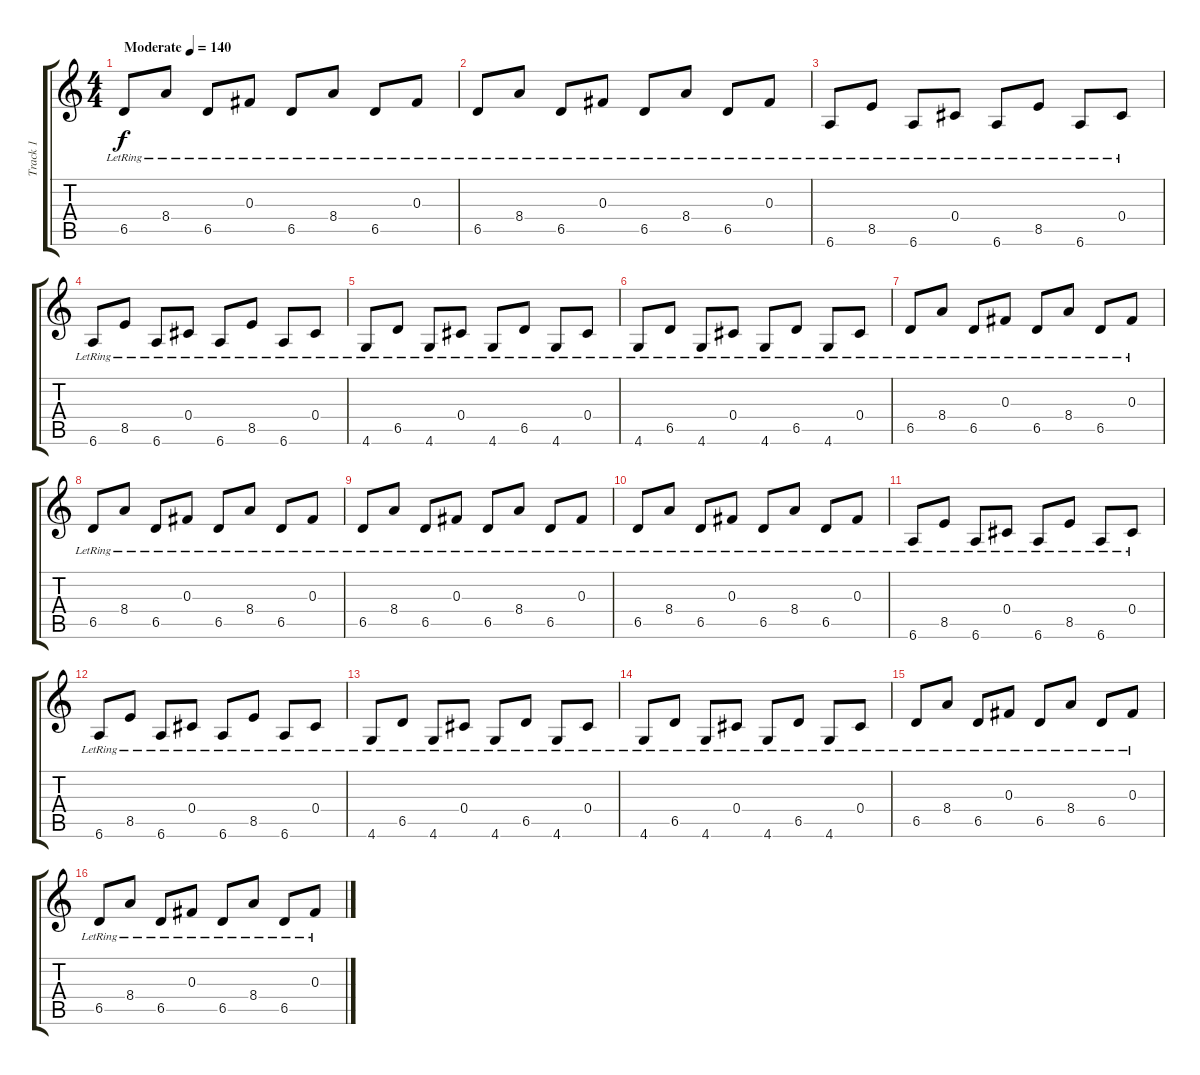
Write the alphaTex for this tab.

\track ("Track 1" "Track 1") {instrument acousticguitarsteel}
\staff {score tabs}
\tuning (Eb4 Bb3 Gb3 Db3 Ab2 Eb2) {hide}
\ts (4 4)
\tempo (140 "Moderate")
\clef g2
\ks c
6.5{lr}.8{dy f instrument acousticguitarsteel} 8.4{lr}.8 6.5{lr}.8 0.3{lr}.8 6.5{lr}.8 8.4{lr}.8 6.5{lr}.8 0.3{lr}.8 |
6.5{lr}.8 8.4{lr}.8 6.5{lr}.8 0.3{lr}.8 6.5{lr}.8 8.4{lr}.8 6.5{lr}.8 0.3{lr}.8 |
6.6{lr}.8 8.5{lr}.8 6.6{lr}.8 0.4{lr}.8 6.6{lr}.8 8.5{lr}.8 6.6{lr}.8 0.4{lr}.8 |
6.6{lr}.8 8.5{lr}.8 6.6{lr}.8 0.4{lr}.8 6.6{lr}.8 8.5{lr}.8 6.6{lr}.8 0.4{lr}.8 |
4.6{lr}.8 6.5{lr}.8 4.6{lr}.8 0.4{lr}.8 4.6{lr}.8 6.5{lr}.8 4.6{lr}.8 0.4{lr}.8 |
4.6{lr}.8 6.5{lr}.8 4.6{lr}.8 0.4{lr}.8 4.6{lr}.8 6.5{lr}.8 4.6{lr}.8 0.4{lr}.8 |
6.5{lr}.8 8.4{lr}.8 6.5{lr}.8 0.3{lr}.8 6.5{lr}.8 8.4{lr}.8 6.5{lr}.8 0.3{lr}.8 |
6.5{lr}.8 8.4{lr}.8 6.5{lr}.8 0.3{lr}.8 6.5{lr}.8 8.4{lr}.8 6.5{lr}.8 0.3{lr}.8 |
6.5{lr}.8 8.4{lr}.8 6.5{lr}.8 0.3{lr}.8 6.5{lr}.8 8.4{lr}.8 6.5{lr}.8 0.3{lr}.8 |
6.5{lr}.8 8.4{lr}.8 6.5{lr}.8 0.3{lr}.8 6.5{lr}.8 8.4{lr}.8 6.5{lr}.8 0.3{lr}.8 |
6.6{lr}.8 8.5{lr}.8 6.6{lr}.8 0.4{lr}.8 6.6{lr}.8 8.5{lr}.8 6.6{lr}.8 0.4{lr}.8 |
6.6{lr}.8 8.5{lr}.8 6.6{lr}.8 0.4{lr}.8 6.6{lr}.8 8.5{lr}.8 6.6{lr}.8 0.4{lr}.8 |
4.6{lr}.8 6.5{lr}.8 4.6{lr}.8 0.4{lr}.8 4.6{lr}.8 6.5{lr}.8 4.6{lr}.8 0.4{lr}.8 |
4.6{lr}.8 6.5{lr}.8 4.6{lr}.8 0.4{lr}.8 4.6{lr}.8 6.5{lr}.8 4.6{lr}.8 0.4{lr}.8 |
6.5{lr}.8 8.4{lr}.8 6.5{lr}.8 0.3{lr}.8 6.5{lr}.8 8.4{lr}.8 6.5{lr}.8 0.3{lr}.8 |
6.5{lr}.8 8.4{lr}.8 6.5{lr}.8 0.3{lr}.8 6.5{lr}.8 8.4{lr}.8 6.5{lr}.8 0.3{lr}.8
